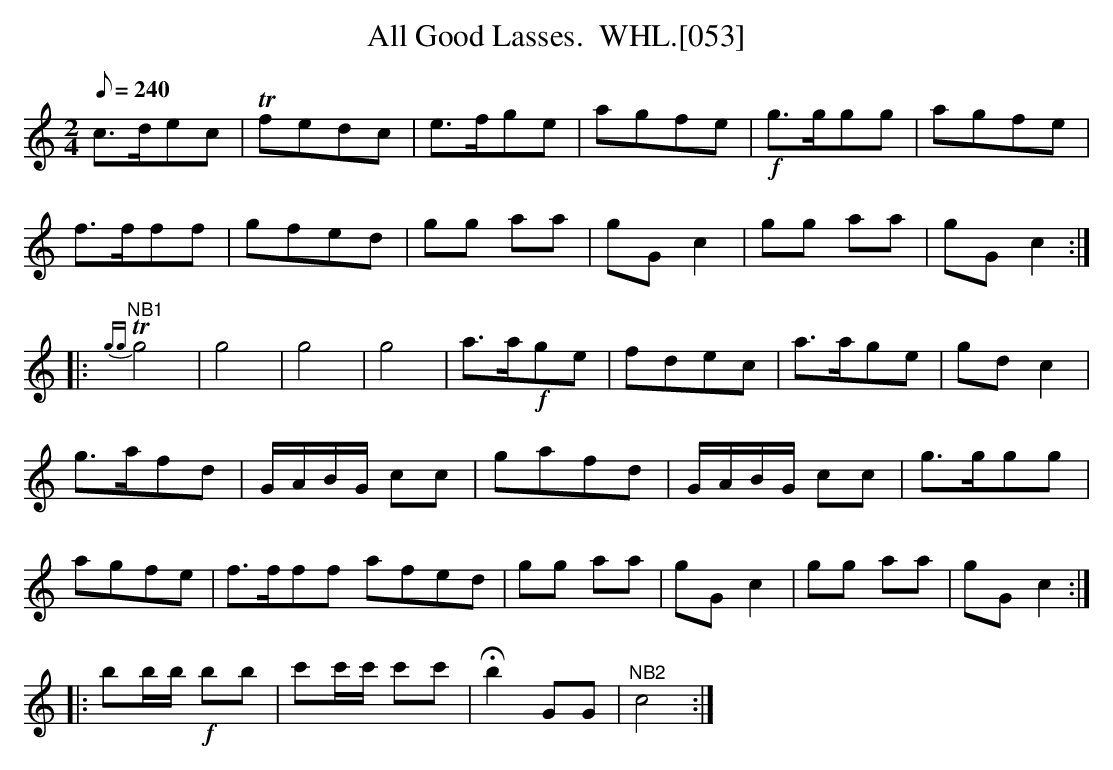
X:1
T:All Good Lasses.  WHL.[053]
Q:1/8=240
M:2/4
L:1/8
K:C
c>dec|!trill!fedc|e>fge|agfe|!f!g>ggg|agfe|
f>fff|gfed|gg aa|gG c2|gg aa|gG c2:|
|:"^NB1"{gg}!trill!g4|g4|g4|g4|a>a!f!ge|fdec|a>age|gd c2|
g>afd|G/A/B/G/ cc|gafd|G/A/B/G/ cc|g>ggg|
agfe|f>fff afed|gg aa|gG c2|gg aa|gG c2 :|
|: bb/b/ !f!bb|c'c'/c'/ c'c'|!fermata!b2 GG|"^NB2"c4 :|
